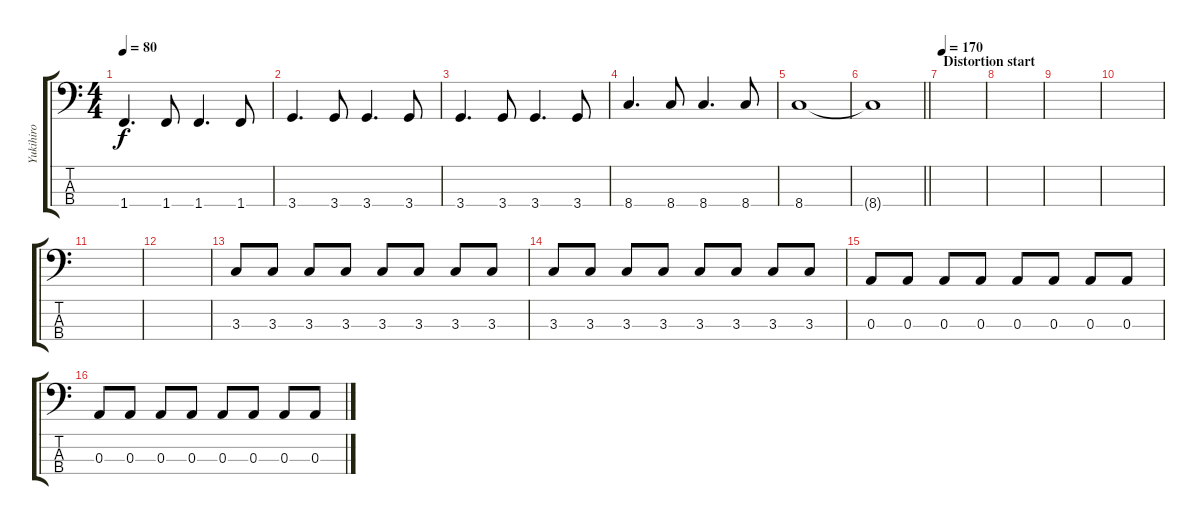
\track ("Yukihiro" "Yukihiro") {instrument electricbasspick}
\staff {score tabs}
\tuning (G2 D2 A1 E1) {hide}
\ts (4 4)
\tempo 80
\clef f4
\ks c
1.4.4{d dy f} 1.4.8 1.4.4{d} 1.4.8 |
3.4.4{d} 3.4.8 3.4.4{d} 3.4.8 |
3.4.4{d} 3.4.8 3.4.4{d} 3.4.8 |
8.4.4{d} 8.4.8 8.4.4{d} 8.4.8 |
8.4.1 |
\barLineRight lightlight
8.4{t}.1 |
\section ("" "Distortion start")
\tempo 170
|
|
|
|
|
|
3.3.8 3.3.8 3.3.8 3.3.8 3.3.8 3.3.8 3.3.8 3.3.8 |
3.3.8 3.3.8 3.3.8 3.3.8 3.3.8 3.3.8 3.3.8 3.3.8 |
0.3.8 0.3.8 0.3.8 0.3.8 0.3.8 0.3.8 0.3.8 0.3.8 |
0.3.8 0.3.8 0.3.8 0.3.8 0.3.8 0.3.8 0.3.8 0.3.8
